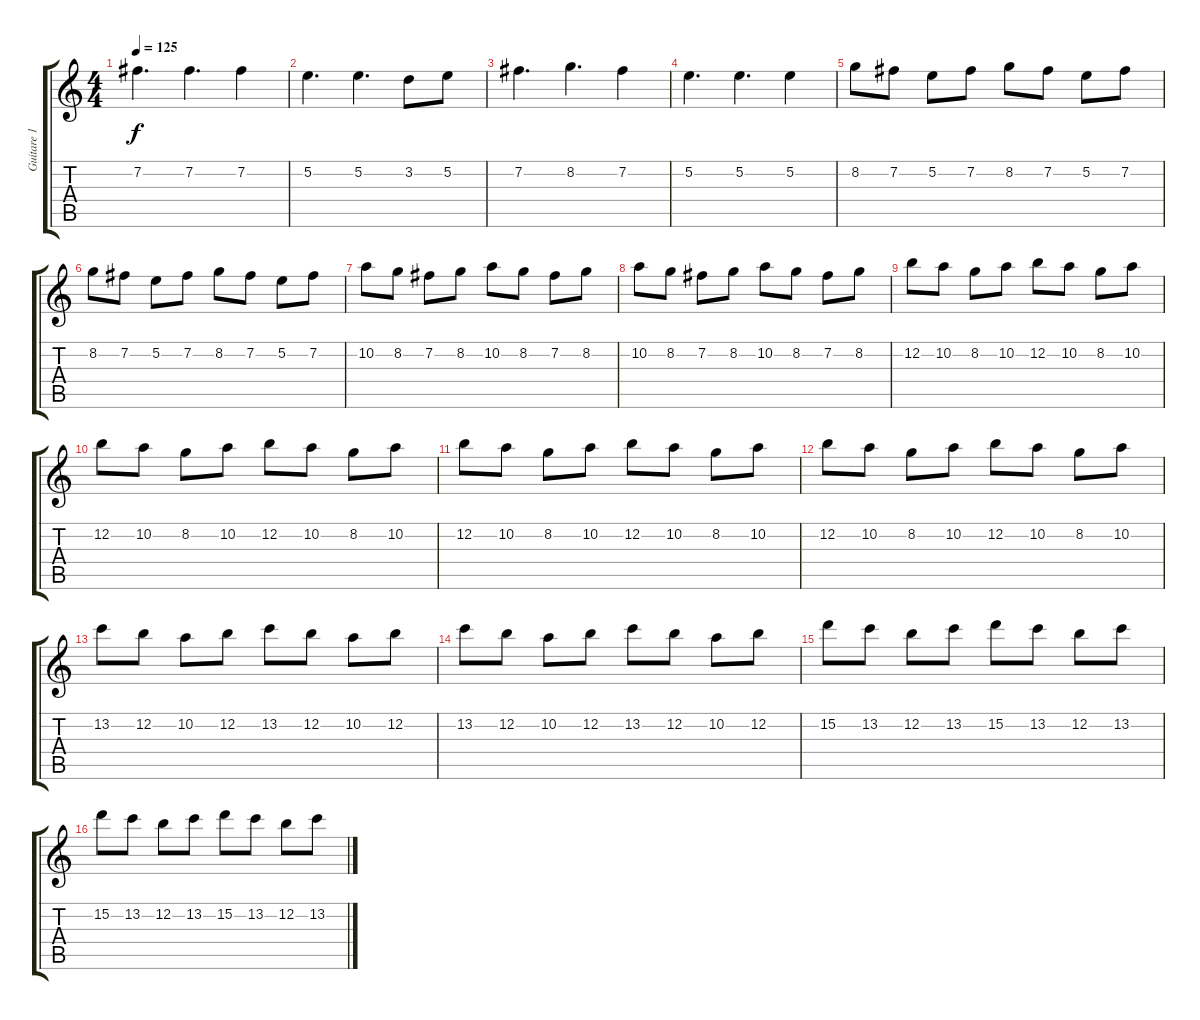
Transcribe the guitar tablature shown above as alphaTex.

\track ("Guitare 1" "Guitare 1") {instrument distortionguitar}
\staff {score tabs}
\tuning (E4 B3 G3 D3 A2 E2) {hide}
\ts (4 4)
\tempo 125
\clef g2
\ks c
7.2.4{d dy f} 7.2.4{d} 7.2.4 |
5.2.4{d} 5.2.4{d} 3.2.8 5.2.8 |
7.2.4{d} 8.2.4{d} 7.2.4 |
5.2.4{d} 5.2.4{d} 5.2.4 |
8.2.8 7.2.8 5.2.8 7.2.8 8.2.8 7.2.8 5.2.8 7.2.8 |
8.2.8 7.2.8 5.2.8 7.2.8 8.2.8 7.2.8 5.2.8 7.2.8 |
10.2.8 8.2.8 7.2.8 8.2.8 10.2.8 8.2.8 7.2.8 8.2.8 |
10.2.8 8.2.8 7.2.8 8.2.8 10.2.8 8.2.8 7.2.8 8.2.8 |
12.2.8 10.2.8 8.2.8 10.2.8 12.2.8 10.2.8 8.2.8 10.2.8 |
12.2.8 10.2.8 8.2.8 10.2.8 12.2.8 10.2.8 8.2.8 10.2.8 |
12.2.8 10.2.8 8.2.8 10.2.8 12.2.8 10.2.8 8.2.8 10.2.8 |
12.2.8 10.2.8 8.2.8 10.2.8 12.2.8 10.2.8 8.2.8 10.2.8 |
13.2.8 12.2.8 10.2.8 12.2.8 13.2.8 12.2.8 10.2.8 12.2.8 |
13.2.8 12.2.8 10.2.8 12.2.8 13.2.8 12.2.8 10.2.8 12.2.8 |
15.2.8 13.2.8 12.2.8 13.2.8 15.2.8 13.2.8 12.2.8 13.2.8 |
15.2.8 13.2.8 12.2.8 13.2.8 15.2.8 13.2.8 12.2.8 13.2.8
